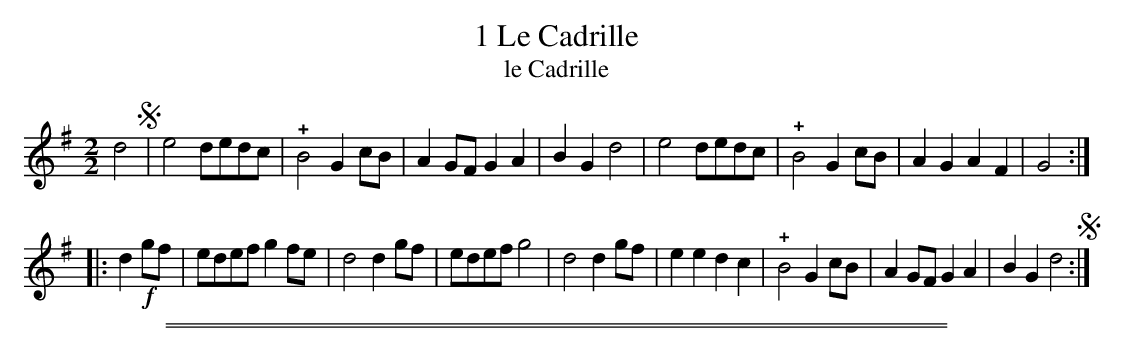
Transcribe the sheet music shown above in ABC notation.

X:1
T: 1 Le Cadrille
T: le Cadrille
M: 2/2
L: 1/8
K: G
d4 !segno!|\
e4 dedc | !+!B4 G2cB | A2GF G2A2 | B2G2 d4 |\
e4 dedc | !+!B4 G2cB | A2G2 A2F2 | G4 :|
|: d2!f!gf |\
edef g2fe | d4 d2gf | edef g4 | d4 d2gf |\
e2e2 d2c2 | !+!B4 G2cB | A2GF G2A2 | B2G2 d4 !segno!:|
